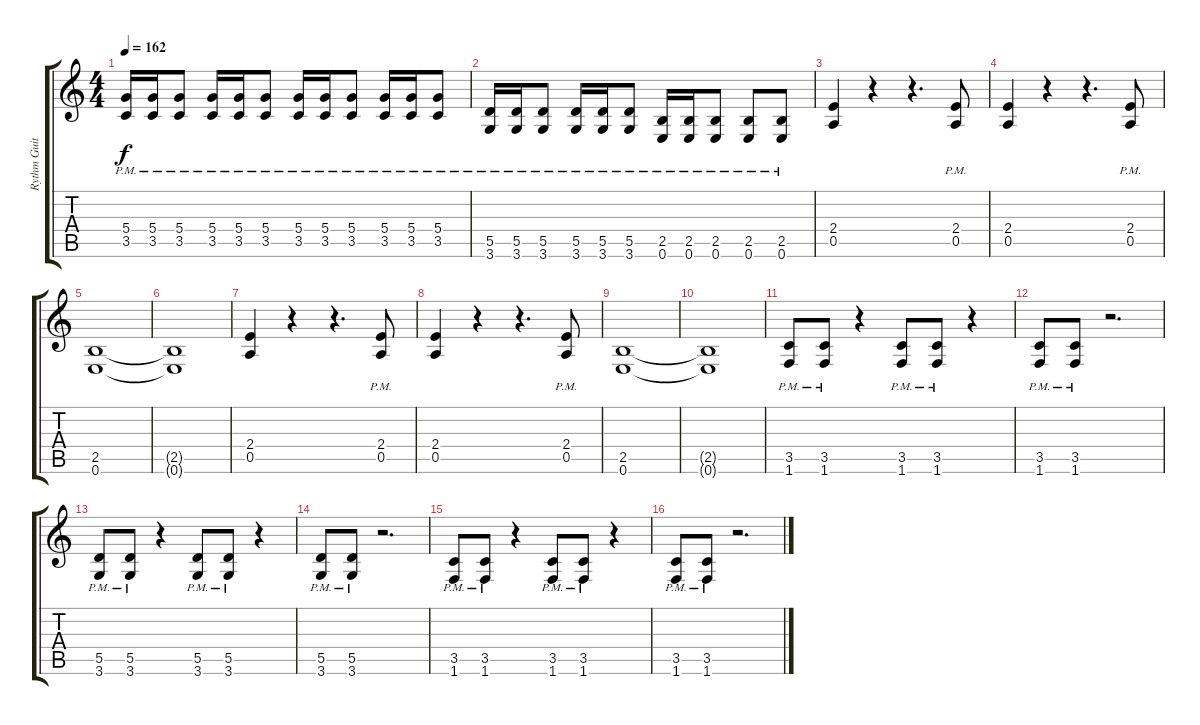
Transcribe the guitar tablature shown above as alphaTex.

\track ("Rythm Guitar" "Rythm Guit") {instrument distortionguitar}
\staff {score tabs}
\tuning (E4 B3 G3 D3 A2 E2) {hide}
\ts (4 4)
\tempo 162
\clef g2
\ks c
(5.4{pm} 3.5{pm}).16{dy f} (5.4{pm} 3.5{pm}).16 (5.4{pm} 3.5{pm}).8 (5.4{pm} 3.5{pm}).16 (5.4{pm} 3.5{pm}).16 (5.4{pm} 3.5{pm}).8 (5.4{pm} 3.5{pm}).16 (5.4{pm} 3.5{pm}).16 (5.4{pm} 3.5{pm}).8 (5.4{pm} 3.5{pm}).16 (5.4{pm} 3.5{pm}).16 (5.4{pm} 3.5{pm}).8 |
(5.5{pm} 3.6{pm}).16 (5.5{pm} 3.6{pm}).16 (5.5{pm} 3.6{pm}).8 (5.5{pm} 3.6{pm}).16 (5.5{pm} 3.6{pm}).16 (5.5{pm} 3.6{pm}).8 (2.5{pm} 0.6{pm}).16 (2.5{pm} 0.6{pm}).16 (2.5{pm} 0.6{pm}).8 (2.5{pm} 0.6{pm}).8 (2.5{pm} 0.6{pm}).8 |
(2.4 0.5).4 r.4 r.4{d} (2.4{pm} 0.5{pm}).8 |
(2.4 0.5).4 r.4 r.4{d} (2.4{pm} 0.5{pm}).8 |
(2.5 0.6).1 |
(2.5{t} 0.6{t}).1 |
(2.4 0.5).4 r.4 r.4{d} (2.4{pm} 0.5{pm}).8 |
(2.4 0.5).4 r.4 r.4{d} (2.4{pm} 0.5{pm}).8 |
(2.5 0.6).1 |
(2.5{t} 0.6{t}).1 |
(3.5{pm} 1.6{pm}).8 (3.5{pm} 1.6{pm}).8 r.4 (3.5{pm} 1.6{pm}).8 (3.5{pm} 1.6{pm}).8 r.4 |
(3.5{pm} 1.6{pm}).8 (3.5{pm} 1.6{pm}).8 r.2{d} |
(5.5{pm} 3.6{pm}).8 (5.5{pm} 3.6{pm}).8 r.4 (5.5{pm} 3.6{pm}).8 (5.5{pm} 3.6{pm}).8 r.4 |
(5.5{pm} 3.6{pm}).8 (5.5{pm} 3.6{pm}).8 r.2{d} |
(3.5{pm} 1.6{pm}).8 (3.5{pm} 1.6{pm}).8 r.4 (3.5{pm} 1.6{pm}).8 (3.5{pm} 1.6{pm}).8 r.4 |
(3.5{pm} 1.6{pm}).8 (3.5{pm} 1.6{pm}).8 r.2{d}
